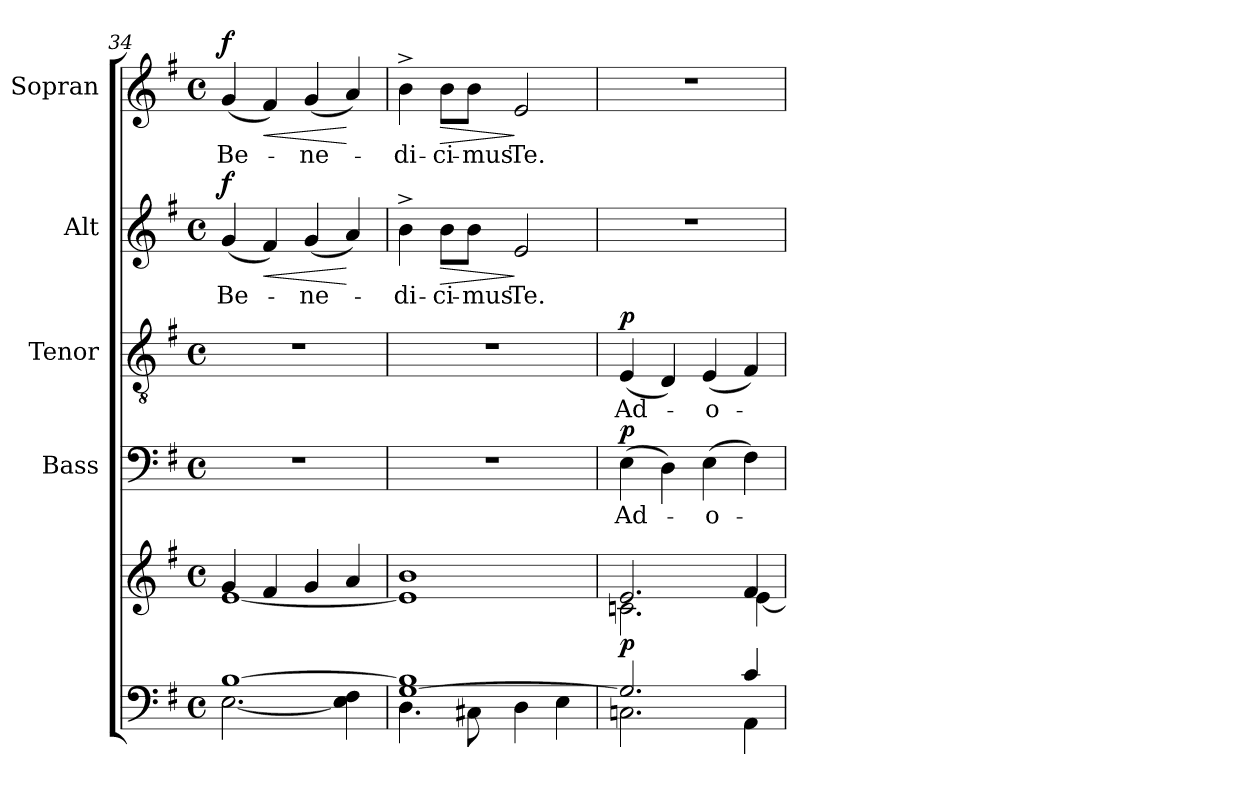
**kern	**kern	**dynam	**kern	**text	**dynam	**kern	**text	**dynam	**kern	**text	**dynam	**kern	**text	**dynam
*part5	*part5	*part5	*part4	*part4	*part4	*part3	*part3	*part3	*part2	*part2	*part2	*part1	*part1	*part1
*staff6	*staff5	*staff5/6	*staff4	*staff4	*staff4	*staff3	*staff3	*staff3	*staff2	*staff2	*staff2	*staff1	*staff1	*staff1
*	*	*	*I"Bass	*	*	*I"Tenor	*	*	*I"Alt	*	*	*I"Sopran	*	*
*	*	*	*I'B.	*	*	*I'T.	*	*	*I'A.	*	*	*I'S.	*	*
*clefF4	*clefG2	*	*clefF4	*	*	*clefGv2	*	*	*clefG2	*	*	*clefG2	*	*
*k[f#]	*k[f#]	*	*k[f#]	*	*	*k[f#]	*	*	*k[f#]	*	*	*k[f#]	*	*
*G:	*G:	*	*G:	*	*	*G:	*	*	*G:	*	*	*G:	*	*
*M4/4	*M4/4	*	*M4/4	*	*	*M4/4	*	*	*M4/4	*	*	*M4/4	*	*
*met(c)	*met(c)	*	*met(c)	*	*	*met(c)	*	*	*met(c)	*	*	*met(c)	*	*
=34	=34	=34	=34	=34	=34	=34	=34	=34	=34	=34	=34	=34	=34	=34
*^	*^	*	*	*	*	*	*	*	*	*	*	*	*	*
!	!	!	!	!	!	!	!	!	!	!	!	!LO:LY:b	!LO:DY:a	!	!LO:LY:b	!LO:DY:a
[>1B	[<2.E\	4g/	[<1e	.	1r	.	.	1r	.	.	(<4g/	Be-	f	(<4g/	Be-	f
!	!	!	!	!	!	!	!	!	!	!	!	!	!LO:HP:b	!	!	!LO:HP:b
.	.	4f#/	.	.	.	.	.	.	.	.	4f#/)	.	<	4f#/)	.	<
!	!	!	!	!	!	!	!	!	!	!	!	!LO:LY:b	!	!	!LO:LY:b	!
.	.	4g/	.	.	.	.	.	.	.	.	(<4g/	-ne-	.	(<4g/	-ne-	.
.	4E\] 4F#\	4a/	.	.	.	.	.	.	.	.	4a/)	.	[	4a/)	.	[
=35	=35	=35	=35	=35	=35	=35	=35	=35	=35	=35	=35	=35	=35	=35	=35	=35
!	!	!	!	!	!	!	!	!	!	!	!	!LO:LY:b	!	!	!LO:LY:b	!
[>1G 1B]	4.D\	1b	1e]	.	1r	.	.	1r	.	.	4b^>\	-di-	.	4b^>\	-di-	.
!	!	!	!	!	!	!	!	!	!	!	!	!LO:LY:b	!LO:HP:b	!	!LO:LY:b	!LO:HP:b
.	.	.	.	.	.	.	.	.	.	.	8b\L	-ci-	>	8b\L	-ci-	>
!	!	!	!	!	!	!	!	!	!	!	!	!LO:LY:b	!	!	!LO:LY:b	!
.	8C#X\	.	.	.	.	.	.	.	.	.	8b\J	-mus	.	8b\J	-mus	.
!	!	!	!	!	!	!	!	!	!	!	!	!LO:LY:b	!	!	!LO:LY:b	!
.	4D\	.	.	.	.	.	.	.	.	.	2e/	Te.	]	2e/	Te.	]
.	4E\	.	.	.	.	.	.	.	.	.	.	.	.	.	.	.
=36	=36	=36	=36	=36	=36	=36	=36	=36	=36	=36	=36	=36	=36	=36	=36	=36
!	!	!	!	!LO:DY:b	!	!LO:LY:b	!LO:DY:a	!	!LO:LY:b	!LO:DY:a	!	!	!	!	!	!
2.G/]	2.Cn\	2.e/	2.cn\	p	(>4E\	Ad-	p	(<4E/	Ad-	p	1r	.	.	1r	.	.
.	.	.	.	.	4D\)	.	.	4D/)	.	.	.	.	.	.	.	.
!	!	!	!	!	!	!LO:LY:b	!	!	!LO:LY:b	!	!	!	!	!	!	!
.	.	.	.	.	(>4E\	-o-	.	(<4E/	-o-	.	.	.	.	.	.	.
4c/	4AA\	4f#/	[<4e\	.	4F#\)	.	.	4F#/)	.	.	.	.	.	.	.	.
*v	*v	*	*	*	*	*	*	*	*	*	*	*	*	*	*	*
*	*v	*v	*	*	*	*	*	*	*	*	*	*	*	*	*
=	=	=	=	=	=	=	=	=	=	=	=	=	=	=
*-	*-	*-	*-	*-	*-	*-	*-	*-	*-	*-	*-	*-	*-	*-
